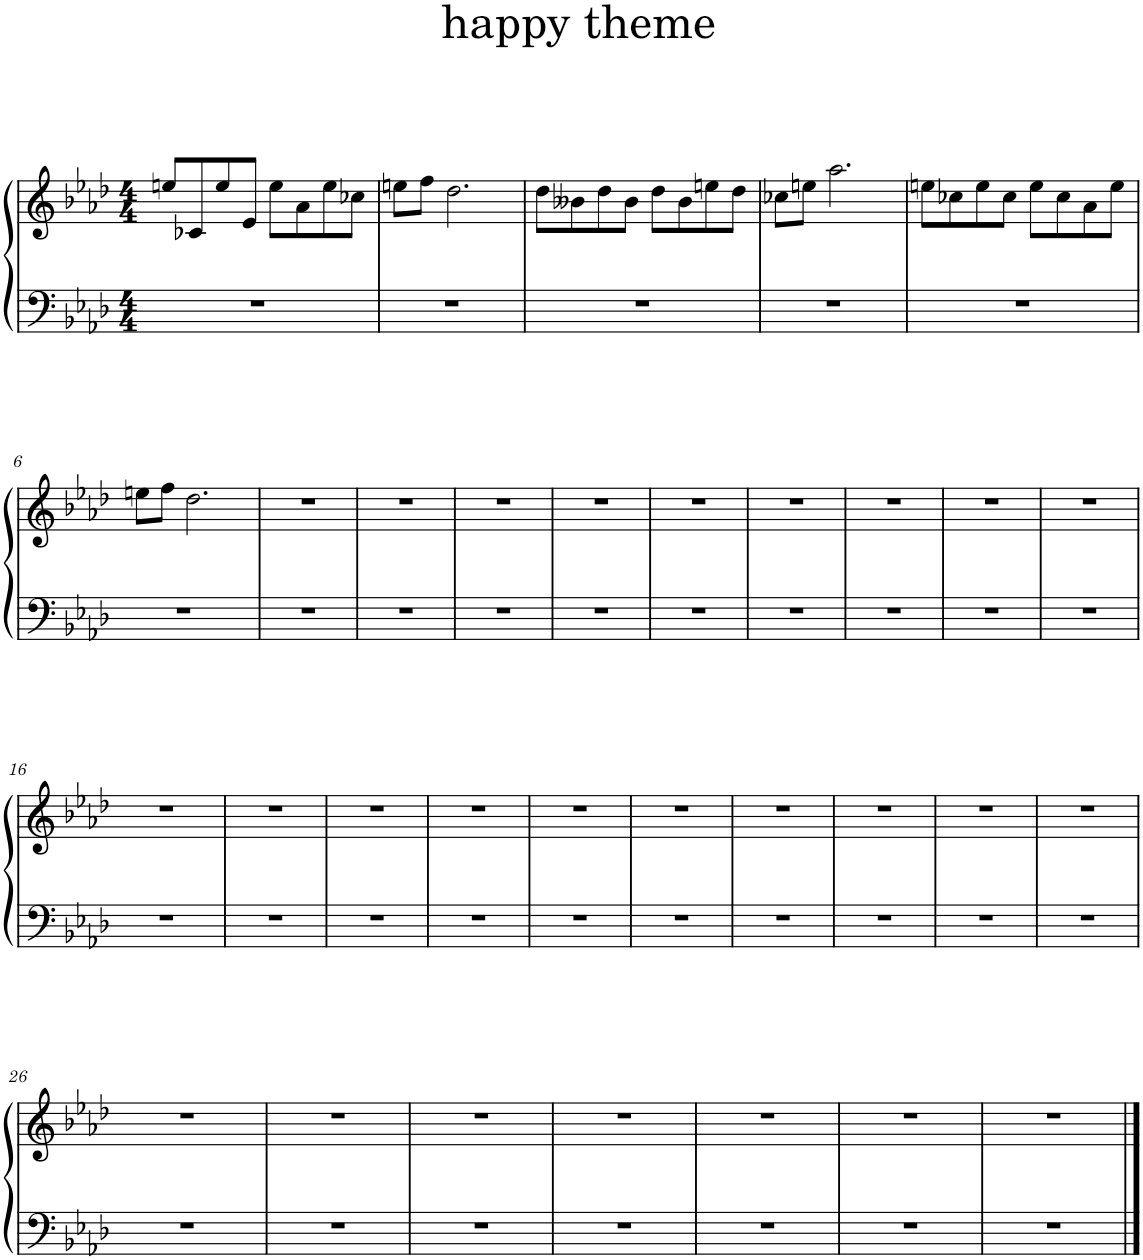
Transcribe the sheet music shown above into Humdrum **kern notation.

**kern	**kern
*part1	*part1
*staff2	*staff1
*I"Piano	*
*I'Pno.	*
*clefF4	*clefG2
*k[b-e-a-d-]	*k[b-e-a-d-]
*M4/4	*M4/4
=1	=1
1r	8een/L
.	8c-X/
.	8ee/
.	8e-/J
.	8ee\L
.	8a-\
.	8ee\
.	8cc-X\J
=2	=2
1r	8een\L
.	8ff\J
.	2.dd-\
=3	=3
1r	8dd-\L
.	8b--X\
.	8dd-\
.	8b--\J
.	8dd-\L
.	8b--\
.	8een\
.	8dd-\J
=4	=4
1r	8cc-X\L
.	8een\J
.	2.aa-\
=5	=5
1r	8een\L
.	8cc-X\
.	8ee\
.	8cc-\J
.	8ee\L
.	8cc-\
.	8a-\
.	8ee\J
!!LO:LB:g=z
=6	=6
1r	8een\L
.	8ff\J
.	2.dd-\
=7	=7
1r	1r
=8	=8
1r	1r
=9	=9
1r	1r
=10	=10
1r	1r
=11	=11
1r	1r
=12	=12
1r	1r
=13	=13
1r	1r
=14	=14
1r	1r
=15	=15
1r	1r
!!LO:LB:g=z
=16	=16
1r	1r
=17	=17
1r	1r
=18	=18
1r	1r
=19	=19
1r	1r
=20	=20
1r	1r
=21	=21
1r	1r
=22	=22
1r	1r
=23	=23
1r	1r
=24	=24
1r	1r
=25	=25
1r	1r
!!LO:LB:g=z
=26	=26
1r	1r
=27	=27
1r	1r
=28	=28
1r	1r
=29	=29
1r	1r
=30	=30
1r	1r
=31	=31
1r	1r
=32	=32
1r	1r
==	==
*-	*-
